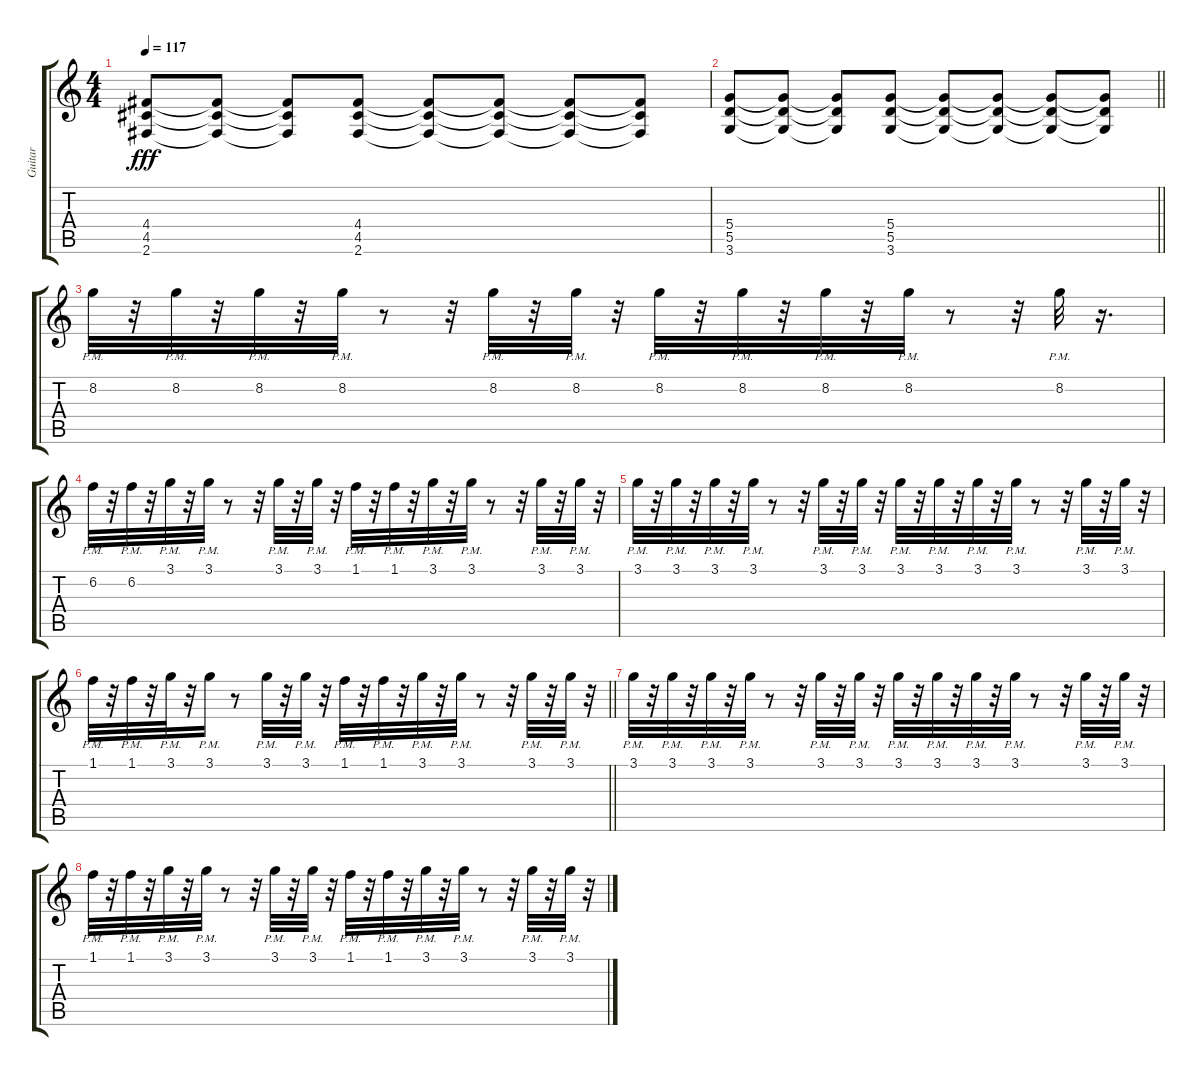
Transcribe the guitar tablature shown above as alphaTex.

\track ("Guitar" "Guitar") {instrument distortionguitar}
\staff {score tabs}
\tuning (E4 B3 G3 D3 A2 E2) {hide}
\ts (4 4)
\tempo 117
\clef g2
\ks c
(4.4 4.5 2.6).8{dy fff} (4.4{t} 4.5{t} 2.6{t}).8 (4.4{t} 4.5{t} 2.6{t}).8 (4.4 4.5 2.6).8 (4.4{t} 4.5{t} 2.6{t}).8 (4.4{t} 4.5{t} 2.6{t}).8 (4.4{t} 4.5{t} 2.6{t}).8 (4.4{t} 4.5{t} 2.6{t}).8 |
\barLineRight lightlight
(5.4 5.5 3.6).8 (5.4{t} 5.5{t} 3.6{t}).8 (5.4{t} 5.5{t} 3.6{t}).8 (5.4 5.5 3.6).8 (5.4{t} 5.5{t} 3.6{t}).8 (5.4{t} 5.5{t} 3.6{t}).8 (5.4{t} 5.5{t} 3.6{t}).8 (5.4{t} 5.5{t} 3.6{t}).8 |
8.2{pm}.32 r.32 8.2{pm}.32 r.32 8.2{pm}.32 r.32 8.2{pm}.32 r.8 r.32 8.2{pm}.32 r.32 8.2{pm}.32 r.32 8.2{pm}.32 r.32 8.2{pm}.32 r.32 8.2{pm}.32 r.32 8.2{pm}.32 r.8 r.32 8.2{pm}.32 r.16{d} |
6.2{pm}.32 r.32 6.2{pm}.32 r.32 3.1{pm}.32 r.32 3.1{pm}.32 r.8 r.32 3.1{pm}.32 r.32 3.1{pm}.32 r.32 1.1{pm}.32 r.32 1.1{pm}.32 r.32 3.1{pm}.32 r.32 3.1{pm}.32 r.8 r.32 3.1{pm}.32 r.32 3.1{pm}.32 r.32 |
3.1{pm}.32 r.32 3.1{pm}.32 r.32 3.1{pm}.32 r.32 3.1{pm}.32 r.8 r.32 3.1{pm}.32 r.32 3.1{pm}.32 r.32 3.1{pm}.32 r.32 3.1{pm}.32 r.32 3.1{pm}.32 r.32 3.1{pm}.32 r.8 r.32 3.1{pm}.32 r.32 3.1{pm}.32 r.32 |
\barLineRight lightlight
1.1{pm}.32 r.32 1.1{pm}.32 r.32 3.1{pm}.32 r.32 3.1{pm}.16 r.8 3.1{pm}.32 r.32 3.1{pm}.32 r.32 1.1{pm}.32 r.32 1.1{pm}.32 r.32 3.1{pm}.32 r.32 3.1{pm}.32 r.8 r.32 3.1{pm}.32 r.32 3.1{pm}.32 r.32 |
3.1{pm}.32 r.32 3.1{pm}.32 r.32 3.1{pm}.32 r.32 3.1{pm}.32 r.8 r.32 3.1{pm}.32 r.32 3.1{pm}.32 r.32 3.1{pm}.32 r.32 3.1{pm}.32 r.32 3.1{pm}.32 r.32 3.1{pm}.32 r.8 r.32 3.1{pm}.32 r.32 3.1{pm}.32 r.32 |
1.1{pm}.32 r.32 1.1{pm}.32 r.32 3.1{pm}.32 r.32 3.1{pm}.32 r.8 r.32 3.1{pm}.32 r.32 3.1{pm}.32 r.32 1.1{pm}.32 r.32 1.1{pm}.32 r.32 3.1{pm}.32 r.32 3.1{pm}.32 r.8 r.32 3.1{pm}.32 r.32 3.1{pm}.32 r.32
